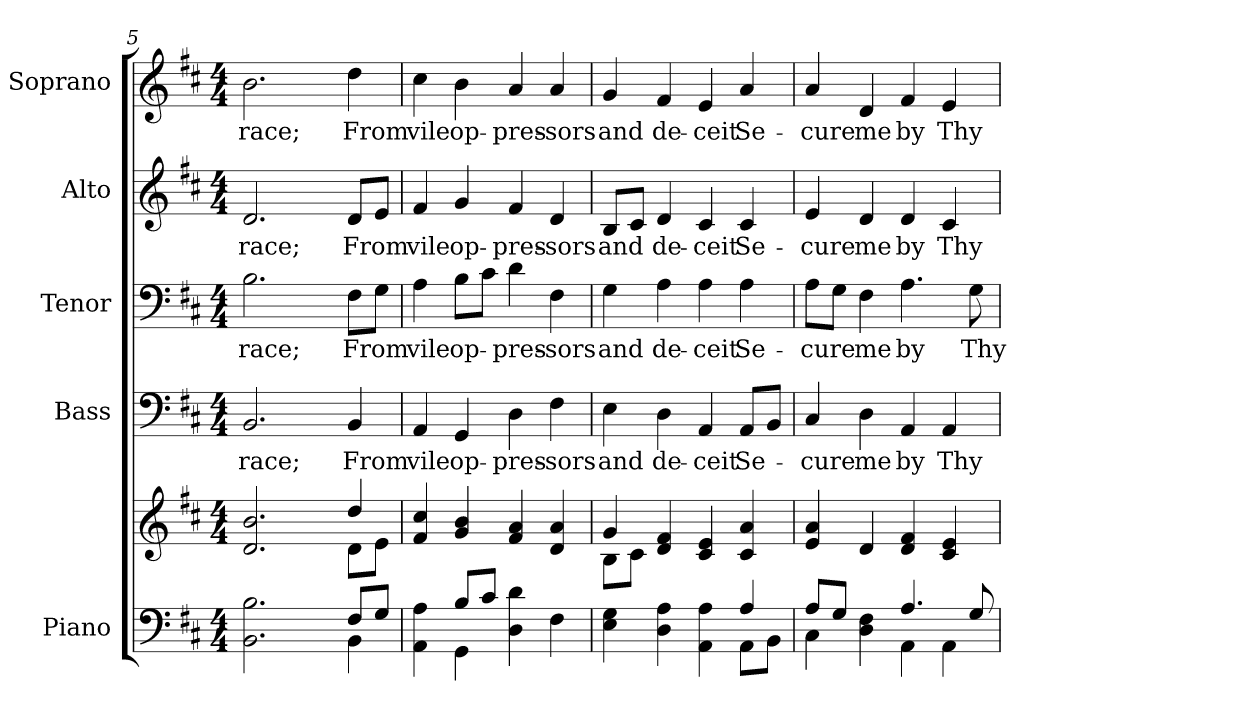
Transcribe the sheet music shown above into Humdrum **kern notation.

**kern	**kern	**kern	**text	**kern	**text	**kern	**text	**kern	**text
*part5	*part5	*part4	*part4	*part3	*part3	*part2	*part2	*part1	*part1
*staff6	*staff5	*staff4	*staff4	*staff3	*staff3	*staff2	*staff2	*staff1	*staff1
*I"Piano	*	*I"Bass	*	*I"Tenor	*	*I"Alto	*	*I"Soprano	*
*I'Pno.	*	*I'B.	*	*I'T.	*	*I'A.	*	*I'S.	*
!!LO:PB:g=z
*clefF4	*clefG2	*clefF4	*	*clefF4	*	*clefG2	*	*clefG2	*
*k[f#c#]	*k[f#c#]	*k[f#c#]	*	*k[f#c#]	*	*k[f#c#]	*	*k[f#c#]	*
*D:	*D:	*D:	*	*D:	*	*D:	*	*D:	*
*M4/4	*M4/4	*M4/4	*	*M4/4	*	*M4/4	*	*M4/4	*
=5	=5	=5	=5	=5	=5	=5	=5	=5	=5
*^	*^	*	*	*	*	*	*	*	*
!	!	!	!	!	!LO:LY:b:color=#000000	!	!	!	!	!	!
!	!	!	!	!	!	!	!LO:LY:b:color=#000000	!	!	!	!
!	!	!	!	!	!	!	!	!	!LO:LY:b:color=#000000	!	!
!	!	!	!	!	!	!	!	!	!	!	!LO:LY:b:color=#000000
2.BBi\ 2.Bi	2ryy	2.di/ 2.bi	2ryy	2.BBi/	race;	2.Bi\	race;	2.di/	race;	2.bi\	race;
.	4ryy	.	4ryy	.	.	.	.	.	.	.	.
!	!	!	!	!	!LO:LY:b:color=#000000	!	!	!	!	!	!
!	!	!	!	!	!	!	!LO:LY:b:color=#000000	!	!	!	!
!	!	!	!	!	!	!	!	!	!LO:LY:b:color=#000000	!	!
!	!	!	!	!	!	!	!	!	!	!	!LO:LY:b:color=#000000
8F#i/L	4BBi\	4ddi/	8di\L	4BBi/	From	8F#i\L	From	8di/L	From	4ddi\	From
8Gi/J	.	.	8ei\J	.	.	8Gi\J	.	8ei/J	.	.	.
*	*	*v	*v	*	*	*	*	*	*	*	*
=6	=6	=6	=6	=6	=6	=6	=6	=6	=6	=6
*	*	*^	*	*	*	*	*	*	*	*
!	!	!	!	!	!LO:LY:b:color=#000000	!	!	!	!	!	!
*	*	*v	*v	*	*	*	*	*	*	*	*
*	*	*^	*	*	*	*	*	*	*	*
!	!	!	!	!	!	!	!LO:LY:b:color=#000000	!	!	!	!
*	*	*v	*v	*	*	*	*	*	*	*	*
*	*	*^	*	*	*	*	*	*	*	*
!	!	!	!	!	!	!	!	!	!LO:LY:b:color=#000000	!	!
*	*	*v	*v	*	*	*	*	*	*	*	*
*	*	*^	*	*	*	*	*	*	*	*
!	!	!	!	!	!	!	!	!	!	!	!LO:LY:b:color=#000000
*	*	*v	*v	*	*	*	*	*	*	*	*
4AAi\ 4Ai	4ryy	4f#i/ 4cc#i	4AAi/	vile	4Ai\	vile	4f#i/	vile	4cc#i\	vile
!	!	!	!	!LO:LY:b:color=#000000	!	!	!	!	!	!
!	!	!	!	!	!	!LO:LY:b:color=#000000	!	!	!	!
!	!	!	!	!	!	!	!	!LO:LY:b:color=#000000	!	!
!	!	!	!	!	!	!	!	!	!	!LO:LY:b:color=#000000
8Bi/L	4GGi\	4gi/ 4bi	4GGi/	op-	8Bi\L	op-	4gi/	op-	4bi\	op-
8c#i/J	.	.	.	.	8c#i\J	.	.	.	.	.
!	!	!	!	!LO:LY:b:color=#000000	!	!	!	!	!	!
!	!	!	!	!	!	!LO:LY:b:color=#000000	!	!	!	!
!	!	!	!	!	!	!	!	!LO:LY:b:color=#000000	!	!
!	!	!	!	!	!	!	!	!	!	!LO:LY:b:color=#000000
4Di\ 4di	2ryy	4f#i/ 4ai	4Di\	-pres-	4di\	-pres-	4f#i/	-pres-	4ai/	-pres-
!	!	!	!	!LO:LY:b:color=#000000	!	!	!	!	!	!
!	!	!	!	!	!	!LO:LY:b:color=#000000	!	!	!	!
!	!	!	!	!	!	!	!	!LO:LY:b:color=#000000	!	!
!	!	!	!	!	!	!	!	!	!	!LO:LY:b:color=#000000
4F#i\	.	4di/ 4ai	4F#i\	-sors	4F#i\	-sors	4di/	-sors	4ai/	-sors
!!LO:PB:g=z
=7	=7	=7	=7	=7	=7	=7	=7	=7	=7	=7
*	*	*^	*	*	*	*	*	*	*	*
!	!	!	!	!	!LO:LY:b:color=#000000	!	!	!	!	!	!
!	!	!	!	!	!	!	!LO:LY:b:color=#000000	!	!	!	!
!	!	!	!	!	!	!	!	!	!LO:LY:b:color=#000000	!	!
!	!	!	!	!	!	!	!	!	!	!	!LO:LY:b:color=#000000
4Ei\ 4Gi	2ryy	4gi/	8Bi\L	4Ei\	and	4Gi\	and	8Bi/L	and	4gi/	and
.	.	.	8c#i\J	.	.	.	.	8c#i/J	.	.	.
!	!	!	!	!	!LO:LY:b:color=#000000	!	!	!	!	!	!
!	!	!	!	!	!	!	!LO:LY:b:color=#000000	!	!	!	!
!	!	!	!	!	!	!	!	!	!LO:LY:b:color=#000000	!	!
!	!	!	!	!	!	!	!	!	!	!	!LO:LY:b:color=#000000
4Di\ 4Ai	.	4di/ 4f#i	4ryy	4Di\	de-	4Ai\	de-	4di/	de-	4f#i/	de-
!	!	!	!	!	!LO:LY:b:color=#000000	!	!	!	!	!	!
!	!	!	!	!	!	!	!LO:LY:b:color=#000000	!	!	!	!
!	!	!	!	!	!	!	!	!	!LO:LY:b:color=#000000	!	!
!	!	!	!	!	!	!	!	!	!	!	!LO:LY:b:color=#000000
4AAi\ 4Ai	4ryy	4c#i/ 4ei	2ryy	4AAi/	-ceit	4Ai\	-ceit	4c#i/	-ceit	4ei/	-ceit
!	!	!	!	!	!LO:LY:b:color=#000000	!	!	!	!	!	!
!	!	!	!	!	!	!	!LO:LY:b:color=#000000	!	!	!	!
!	!	!	!	!	!	!	!	!	!LO:LY:b:color=#000000	!	!
!	!	!	!	!	!	!	!	!	!	!	!LO:LY:b:color=#000000
4Ai/	8AAi\L	4c#i/ 4ai	.	8AAi/L	Se-	4Ai\	Se-	4c#i/	Se-	4ai/	Se-
.	8BBi\J	.	.	8BBi/J	.	.	.	.	.	.	.
*	*	*v	*v	*	*	*	*	*	*	*	*
=8	=8	=8	=8	=8	=8	=8	=8	=8	=8	=8
!	!	!	!	!LO:LY:b:color=#000000	!	!	!	!	!	!
!	!	!	!	!	!	!LO:LY:b:color=#000000	!	!	!	!
!	!	!	!	!	!	!	!	!LO:LY:b:color=#000000	!	!
!	!	!	!	!	!	!	!	!	!	!LO:LY:b:color=#000000
8Ai/L	4C#i\	4ei/ 4ai	4C#i/	-cure	8Ai\L	-cure	4ei/	-cure	4ai/	-cure
8Gi/J	.	.	.	.	8Gi\J	.	.	.	.	.
!	!	!	!	!LO:LY:b:color=#000000	!	!	!	!	!	!
!	!	!	!	!	!	!LO:LY:b:color=#000000	!	!	!	!
!	!	!	!	!	!	!	!	!LO:LY:b:color=#000000	!	!
!	!	!	!	!	!	!	!	!	!	!LO:LY:b:color=#000000
4Di\ 4F#i	4ryy	4di/	4Di\	me	4F#i\	me	4di/	me	4di/	me
!	!	!	!	!LO:LY:b:color=#000000	!	!	!	!	!	!
!	!	!	!	!	!	!LO:LY:b:color=#000000	!	!	!	!
!	!	!	!	!	!	!	!	!LO:LY:b:color=#000000	!	!
!	!	!	!	!	!	!	!	!	!	!LO:LY:b:color=#000000
4.Ai/	4AAi\	4di/ 4f#i	4AAi/	by	4.Ai\	by	4di/	by	4f#i/	by
!	!	!	!	!LO:LY:b:color=#000000	!	!	!	!	!	!
!	!	!	!	!	!	!	!	!LO:LY:b:color=#000000	!	!
!	!	!	!	!	!	!	!	!	!	!LO:LY:b:color=#000000
.	4AAi\	4c#i/ 4ei	4AAi/	Thy	.	.	4c#i/	Thy	4ei/	Thy
!	!	!	!	!	!	!LO:LY:b:color=#000000	!	!	!	!
8Gi/	.	.	.	.	8Gi\	Thy	.	.	.	.
*v	*v	*	*	*	*	*	*	*	*	*
=	=	=	=	=	=	=	=	=	=
*-	*-	*-	*-	*-	*-	*-	*-	*-	*-
